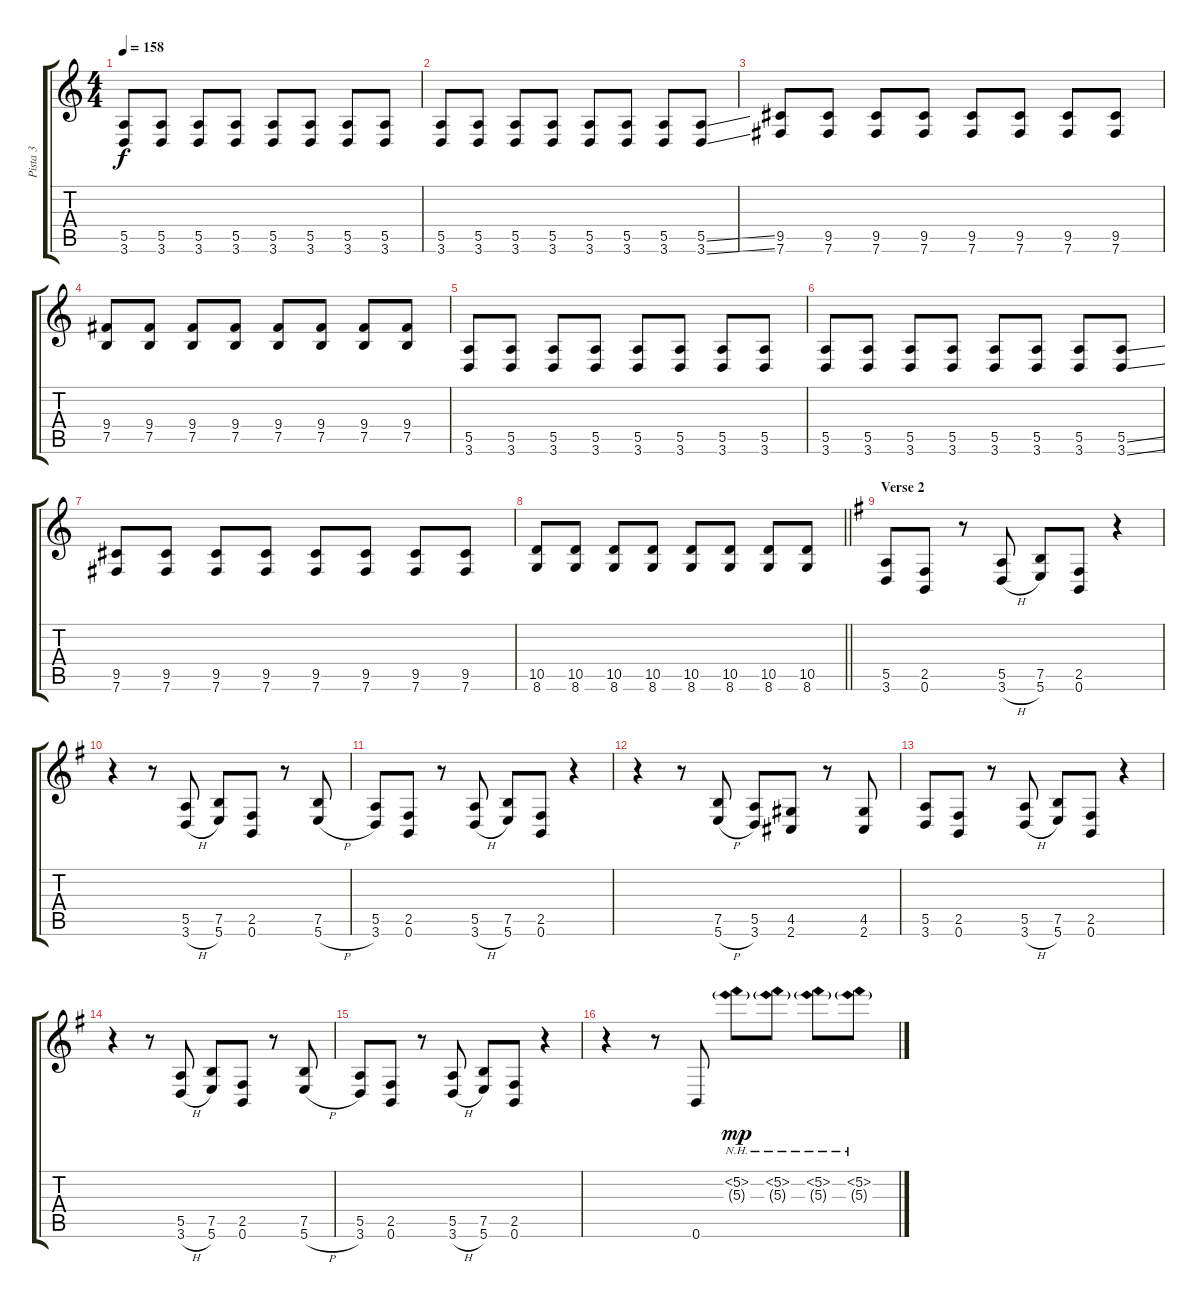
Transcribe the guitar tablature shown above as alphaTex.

\track ("Pista 3" "Pista 3") {instrument distortionguitar}
\staff {score tabs}
\tuning (B3 Gb3 E3 A2 E2 B1) {hide}
\ts (4 4)
\tempo 158
\clef g2
\ks c
(5.5 3.6).8{dy f} (5.5 3.6).8 (5.5 3.6).8 (5.5 3.6).8 (5.5 3.6).8 (5.5 3.6).8 (5.5 3.6).8 (5.5 3.6).8 |
(5.5 3.6).8 (5.5 3.6).8 (5.5 3.6).8 (5.5 3.6).8 (5.5 3.6).8 (5.5 3.6).8 (5.5 3.6).8 (5.5{ss} 3.6{ss}).8 |
(9.5 7.6).8 (9.5 7.6).8 (9.5 7.6).8 (9.5 7.6).8 (9.5 7.6).8 (9.5 7.6).8 (9.5 7.6).8 (9.5 7.6).8 |
(9.4 7.5).8 (9.4 7.5).8 (9.4 7.5).8 (9.4 7.5).8 (9.4 7.5).8 (9.4 7.5).8 (9.4 7.5).8 (9.4 7.5).8 |
(5.5 3.6).8 (5.5 3.6).8 (5.5 3.6).8 (5.5 3.6).8 (5.5 3.6).8 (5.5 3.6).8 (5.5 3.6).8 (5.5 3.6).8 |
(5.5 3.6).8 (5.5 3.6).8 (5.5 3.6).8 (5.5 3.6).8 (5.5 3.6).8 (5.5 3.6).8 (5.5 3.6).8 (5.5{ss} 3.6{ss}).8 |
(9.5 7.6).8 (9.5 7.6).8 (9.5 7.6).8 (9.5 7.6).8 (9.5 7.6).8 (9.5 7.6).8 (9.5 7.6).8 (9.5 7.6).8 |
\barLineRight lightlight
(10.5 8.6).8 (10.5 8.6).8 (10.5 8.6).8 (10.5 8.6).8 (10.5 8.6).8 (10.5 8.6).8 (10.5 8.6).8 (10.5 8.6).8 |
\section ("" "Verse 2")
\ks g
(5.5 3.6).8 (2.5 0.6).8 r.8 (5.5 3.6{h}).8 (7.5 5.6).8 (2.5 0.6).8 r.4 |
r.4 r.8 (5.5 3.6{h}).8 (7.5 5.6).8 (2.5 0.6).8 r.8 (7.5 5.6{h}).8 |
(5.5 3.6).8 (2.5 0.6).8 r.8 (5.5 3.6{h}).8 (7.5 5.6).8 (2.5 0.6).8 r.4 |
r.4 r.8 (7.5 5.6{h}).8 (5.5 3.6).8 (4.5 2.6).8 r.8 (4.5 2.6).8 |
(5.5 3.6).8 (2.5 0.6).8 r.8 (5.5 3.6{h}).8 (7.5 5.6).8 (2.5 0.6).8 r.4 |
r.4 r.8 (5.5 3.6{h}).8 (7.5 5.6).8 (2.5 0.6).8 r.8 (7.5 5.6{h}).8 |
(5.5 3.6).8 (2.5 0.6).8 r.8 (5.5 3.6{h}).8 (7.5 5.6).8 (2.5 0.6).8 r.4 |
r.4 r.8 0.6.8 (5.2{nh} 5.3{nh g}).8{dy mp} (5.2{nh} 5.3{nh g}).8 (5.2{nh} 5.3{nh g}).8 (5.2{nh} 5.3{nh g}).8
